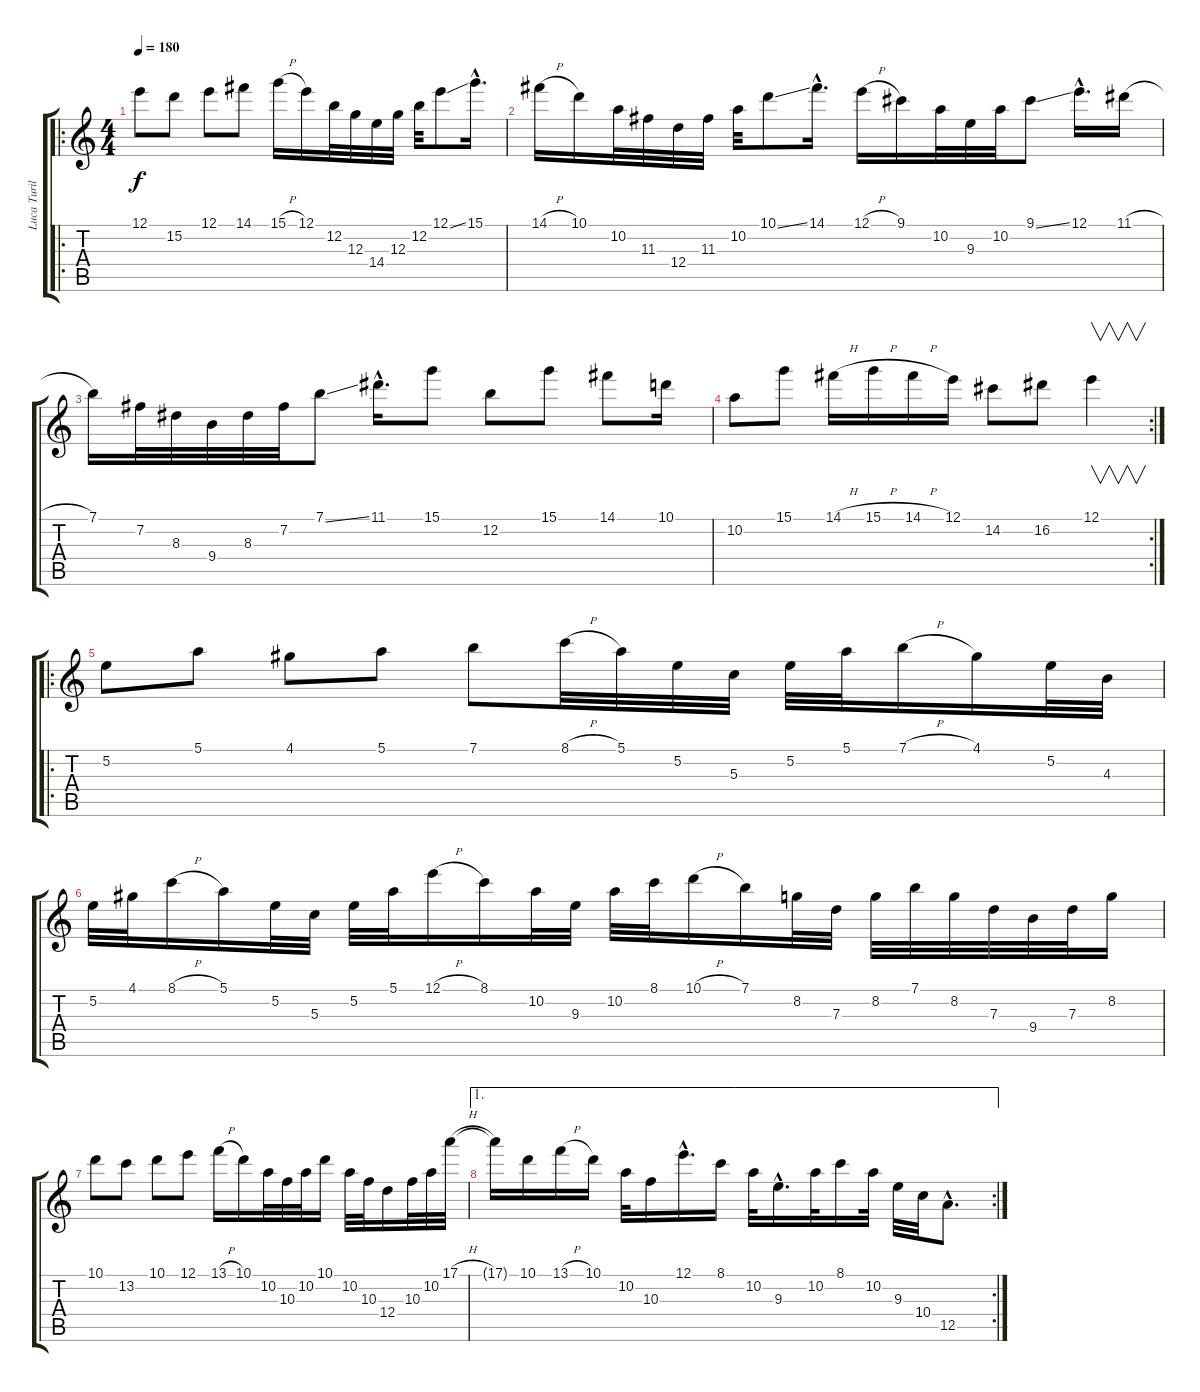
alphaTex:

\track ("Luca Turilli" "Luca Turil") {instrument overdrivenguitar}
\staff {score tabs}
\tuning (E4 B3 G3 D3 A2 E2) {hide}
\ro
\ts (4 4)
\tempo 180
\clef g2
\ks c
12.1.8{dy f} 15.2.8 12.1.8 14.1.8 15.1{h}.16 12.1.16 12.2.32 12.3.32 14.4.32 12.3.32 12.2.32 12.1{ss}.8 15.1{hac}.16{d} |
14.1{h}.16 10.1.16 10.2.32 11.3.32 12.4.32 11.3.32 10.2.32 10.1{ss}.8 14.1{hac}.16{d} 12.1{h}.16 9.1.16 10.2.32 9.3.32 10.2.32 9.1{ss}.8 12.1{hac}.16{d} 11.1{h}.16 |
7.1.16 7.2.32 8.3.32 9.4.32 8.3.32 7.2.32 7.1{ss}.8 11.1{hac}.16{d} 15.1.8 12.2.8 15.1.8 14.1.8 10.1.16 |
\rc 2
10.2.8 15.1.8 14.1{h}.16 15.1{h}.16 14.1{h}.16 12.1.16 14.2.8 16.2.8 12.1.4{v} |
\ro
5.2.8 5.1.8 4.1.8 5.1.8 7.1.8 8.1{h}.32 5.1.32 5.2.32 5.3.32 5.2.32 5.1.32 7.1{h}.16 4.1.16 5.2.32 4.3.32 |
5.2.32 4.1.32 8.1{h}.16 5.1.16 5.2.32 5.3.32 5.2.32 5.1.32 12.1{h}.16 8.1.16 10.2.32 9.3.32 10.2.32 8.1.32 10.1{h}.16 7.1.16 8.2.32 7.3.32 8.2.32 7.1.32 8.2.32 7.3.32 9.4.32 7.3.32 8.2.16 |
10.1.8 13.2.8 10.1.8 12.1.8 13.1{h}.16 10.1.16 10.2.32 10.3.32 10.2.32 10.1.16 10.2.32 10.3.32 12.4.16 10.3.32 10.2.32 17.1{h}.32 |
\ae 1
\rc 2
17.1{t}.16 10.1.16 13.1{h}.16 10.1.16 10.2.32 10.3.16 12.1{hac}.16{d} 8.1.16 10.2.32 9.3{hac}.16{d} 10.2.32 8.1.16 10.2.32 9.3.32 10.4.32 12.5{hac}.8{d}
